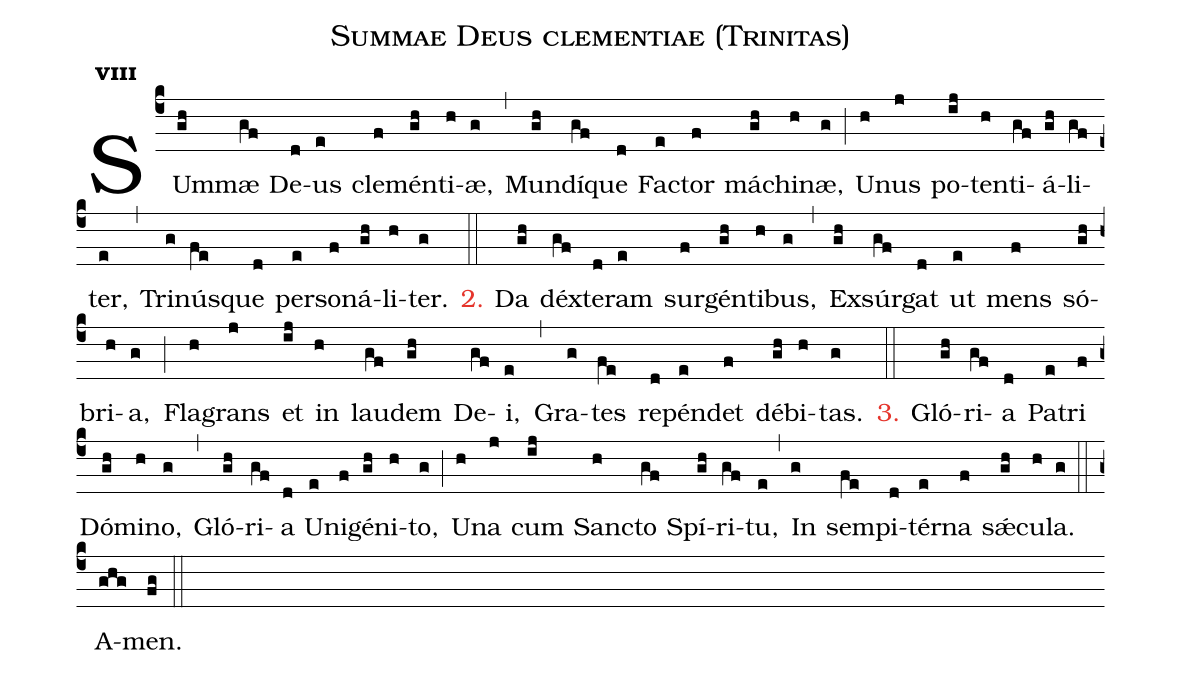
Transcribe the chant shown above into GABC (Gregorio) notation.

name:Summae Deus clementiae (Trinitas);
office-part:hy;
mode:8;
%%
initial-style: 1;
name:Summae Deus clementiae;
mode: 8;
office-part: Responsorium;
annotation: Resp.;
annotation: viii;
nabc-lines:1;
%%
(c4) SUm(gh)mæ(gf) De(d)us(e) cle(f)mén(gh)ti(h)æ,(g) (,)
Mun(gh)dí(gf)que(d) Fa(e)ctor(f) má(gh)chi(h)næ,(g) (;)
U(h)nus(j) po(ij)ten(h)ti(gf)á(gh)li(gf)ter,(e) (,)
Tri(g)nús(fe)que(d) per(e)so(f)ná(gh)li(h)ter.(g) (::)

<c>2.</c> Da(gh) déx(gf)te(d)ram(e) sur(f)gén(gh)ti(h)bus,(g) (,)
Ex(gh)súr(gf)gat(d) ut(e) mens(f) só(gh)bri(h)a,(g) (;)
Fla(h)grans(j) et(ij) in(h) lau(gf)dem(gh) De(gf)i,(e) (,)
Gra(g)tes(fe) re(d)pén(e)det(f) dé(gh)bi(h)tas.(g) (::)

<c>3.</c> Gló(gh)ri(gf)a(d) Pa(e)tri(f) Dó(gh)mi(h)no,(g) (,)
Gló(gh)ri(gf)a(d) U(e)ni(f)gé(gh)ni(h)to,(g) (;)
U(h)na(j) cum(ij) San(h)cto(gf) Spí(gh)ri(gf)tu,(e) (,)
In(g) sem(fe)pi(d)tér(e)na(f) sǽ(gh)cu(h)la.(g) (::)
A(ghg)men.(fg) (::)
